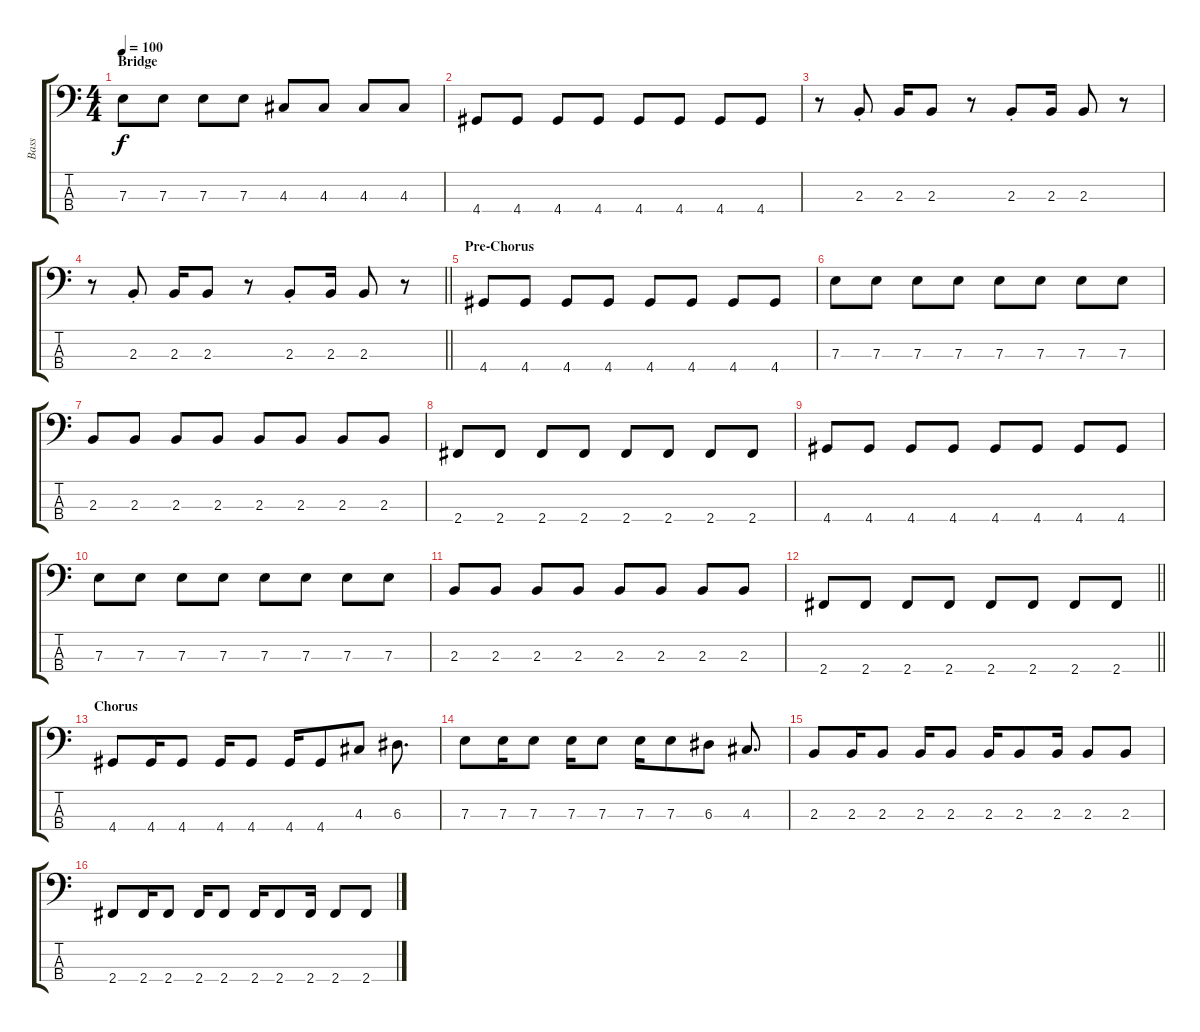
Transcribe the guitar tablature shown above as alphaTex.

\track ("Bass" "Bass") {instrument electricbassfinger}
\staff {score tabs}
\tuning (G2 D2 A1 E1) {hide}
\ts (4 4)
\section ("" "Bridge")
\tempo 100
\clef f4
\ks c
7.3.8{dy f} 7.3.8 7.3.8 7.3.8 4.3.8 4.3.8 4.3.8 4.3.8 |
4.4.8 4.4.8 4.4.8 4.4.8 4.4.8 4.4.8 4.4.8 4.4.8 |
r.8 2.3{st}.8 2.3.16 2.3.8 r.8 2.3{st}.8 2.3.16 2.3.8 r.8 |
\barLineRight lightlight
r.8 2.3{st}.8 2.3.16 2.3.8 r.8 2.3{st}.8 2.3.16 2.3.8 r.8 |
\section ("" "Pre-Chorus")
4.4.8 4.4.8 4.4.8 4.4.8 4.4.8 4.4.8 4.4.8 4.4.8 |
7.3.8 7.3.8 7.3.8 7.3.8 7.3.8 7.3.8 7.3.8 7.3.8 |
2.3.8 2.3.8 2.3.8 2.3.8 2.3.8 2.3.8 2.3.8 2.3.8 |
2.4.8 2.4.8 2.4.8 2.4.8 2.4.8 2.4.8 2.4.8 2.4.8 |
4.4.8 4.4.8 4.4.8 4.4.8 4.4.8 4.4.8 4.4.8 4.4.8 |
7.3.8 7.3.8 7.3.8 7.3.8 7.3.8 7.3.8 7.3.8 7.3.8 |
2.3.8 2.3.8 2.3.8 2.3.8 2.3.8 2.3.8 2.3.8 2.3.8 |
\barLineRight lightlight
2.4.8 2.4.8 2.4.8 2.4.8 2.4.8 2.4.8 2.4.8 2.4.8 |
\section ("" "Chorus")
4.4.8 4.4.16 4.4.8 4.4.16 4.4.8 4.4.16 4.4.8 4.3.8 6.3.8{d} |
7.3.8 7.3.16 7.3.8 7.3.16 7.3.8 7.3.16 7.3.8 6.3.8 4.3.8{d} |
2.3.8 2.3.16 2.3.8 2.3.16 2.3.8 2.3.16 2.3.8 2.3.16 2.3.8 2.3.8 |
2.4.8 2.4.16 2.4.8 2.4.16 2.4.8 2.4.16 2.4.8 2.4.16 2.4.8 2.4.8
